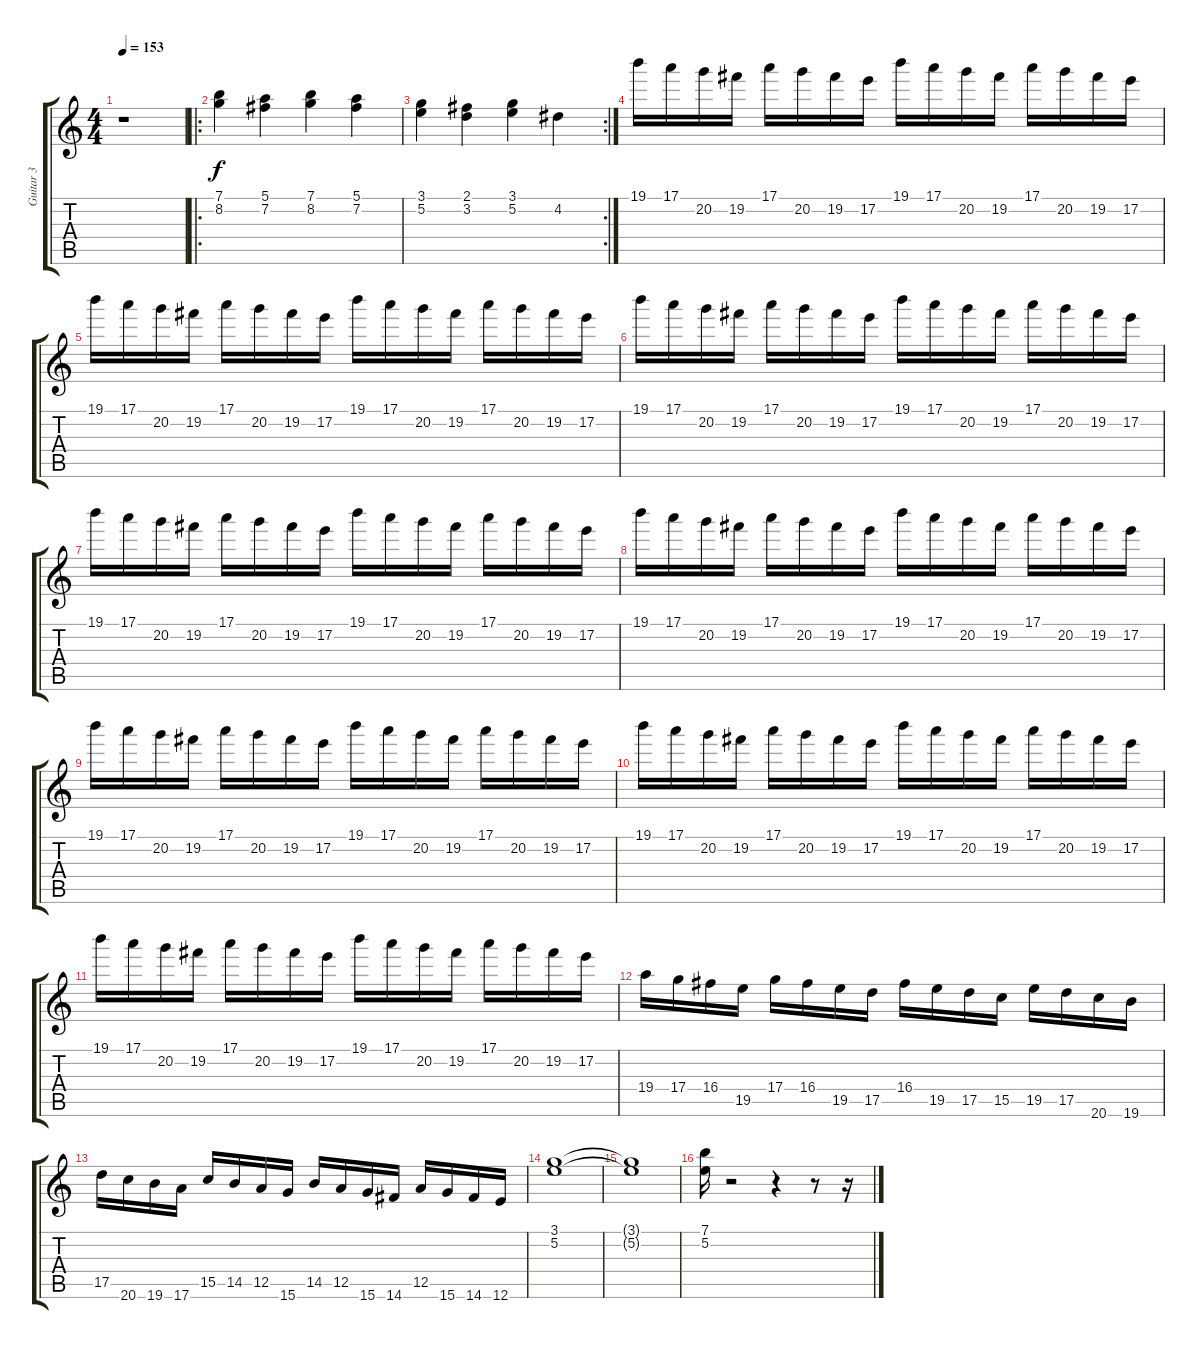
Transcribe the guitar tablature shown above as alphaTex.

\track ("Guitar 3" "Guitar 3") {instrument overdrivenguitar}
\staff {score tabs}
\tuning (E4 B3 G3 D3 A2 E2) {hide}
\ts (4 4)
\tempo 153
\clef g2
\ks c
r.1{dy f} |
\ro
(7.1 8.2).4 (5.1 7.2).4 (7.1 8.2).4 (5.1 7.2).4 |
\rc 2
(3.1 5.2).4 (2.1 3.2).4 (3.1 5.2).4 4.2.4 |
19.1.16 17.1.16 20.2.16 19.2.16 17.1.16 20.2.16 19.2.16 17.2.16 19.1.16 17.1.16 20.2.16 19.2.16 17.1.16 20.2.16 19.2.16 17.2.16 |
19.1.16 17.1.16 20.2.16 19.2.16 17.1.16 20.2.16 19.2.16 17.2.16 19.1.16 17.1.16 20.2.16 19.2.16 17.1.16 20.2.16 19.2.16 17.2.16 |
19.1.16 17.1.16 20.2.16 19.2.16 17.1.16 20.2.16 19.2.16 17.2.16 19.1.16 17.1.16 20.2.16 19.2.16 17.1.16 20.2.16 19.2.16 17.2.16 |
19.1.16 17.1.16 20.2.16 19.2.16 17.1.16 20.2.16 19.2.16 17.2.16 19.1.16 17.1.16 20.2.16 19.2.16 17.1.16 20.2.16 19.2.16 17.2.16 |
19.1.16 17.1.16 20.2.16 19.2.16 17.1.16 20.2.16 19.2.16 17.2.16 19.1.16 17.1.16 20.2.16 19.2.16 17.1.16 20.2.16 19.2.16 17.2.16 |
19.1.16 17.1.16 20.2.16 19.2.16 17.1.16 20.2.16 19.2.16 17.2.16 19.1.16 17.1.16 20.2.16 19.2.16 17.1.16 20.2.16 19.2.16 17.2.16 |
19.1.16 17.1.16 20.2.16 19.2.16 17.1.16 20.2.16 19.2.16 17.2.16 19.1.16 17.1.16 20.2.16 19.2.16 17.1.16 20.2.16 19.2.16 17.2.16 |
19.1.16 17.1.16 20.2.16 19.2.16 17.1.16 20.2.16 19.2.16 17.2.16 19.1.16 17.1.16 20.2.16 19.2.16 17.1.16 20.2.16 19.2.16 17.2.16 |
19.4.16 17.4.16 16.4.16 19.5.16 17.4.16 16.4.16 19.5.16 17.5.16 16.4.16 19.5.16 17.5.16 15.5.16 19.5.16 17.5.16 20.6.16 19.6.16 |
17.5.16 20.6.16 19.6.16 17.6.16 15.5.16 14.5.16 12.5.16 15.6.16 14.5.16 12.5.16 15.6.16 14.6.16 12.5.16 15.6.16 14.6.16 12.6.16 |
(3.1 5.2).1 |
(3.1{t} 5.2{t}).1 |
(7.1 5.2).16 r.2 r.4 r.8 r.16
